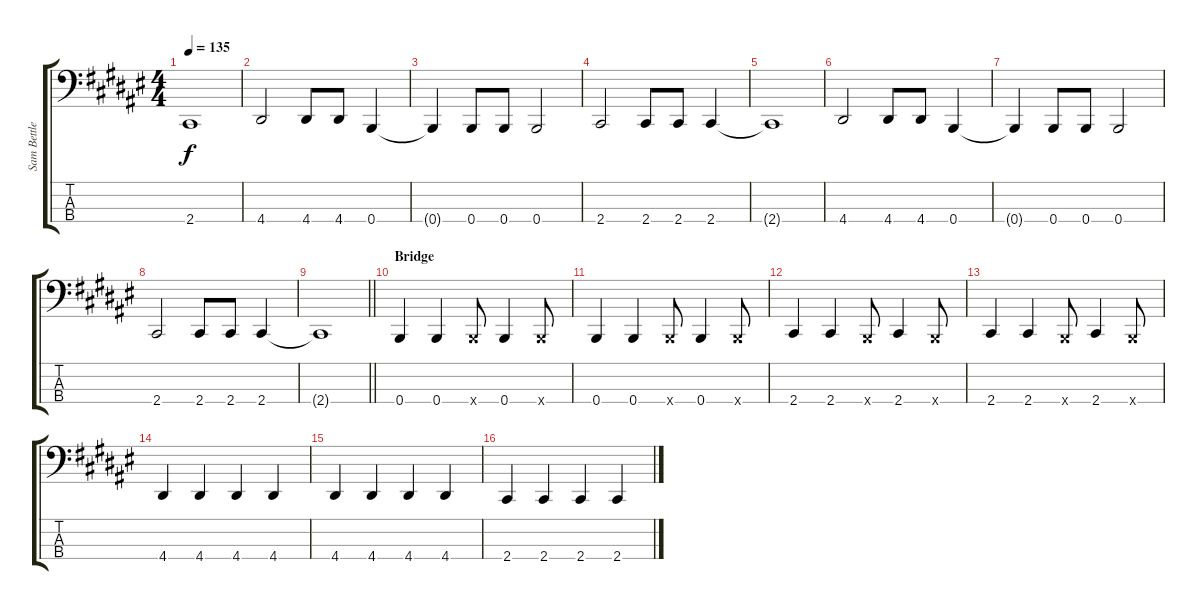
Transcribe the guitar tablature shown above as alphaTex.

\track ("Sam Bettley" "Sam Bettle") {instrument electricbasspick}
\staff {score tabs}
\tuning (E2 B1 Gb1 B0) {hide}
\ts (4 4)
\tempo 135
\clef f4
\ks d#minor
2.4{t}.1{dy f} |
4.4.2 4.4.8 4.4.8 0.4.4 |
0.4{t}.4 0.4.8 0.4.8 0.4.2 |
2.4.2 2.4.8 2.4.8 2.4.4 |
2.4{t}.1 |
4.4.2 4.4.8 4.4.8 0.4.4 |
0.4{t}.4 0.4.8 0.4.8 0.4.2 |
2.4.2 2.4.8 2.4.8 2.4.4 |
\barLineRight lightlight
2.4{t}.1 |
\section ("" "Bridge")
0.4.4 0.4.4 0.4{x}.8 0.4.4 0.4{x}.8 |
0.4.4 0.4.4 0.4{x}.8 0.4.4 0.4{x}.8 |
2.4.4 2.4.4 0.4{x}.8 2.4.4 0.4{x}.8 |
2.4.4 2.4.4 0.4{x}.8 2.4.4 0.4{x}.8 |
4.4.4 4.4.4 4.4.4 4.4.4 |
4.4.4 4.4.4 4.4.4 4.4.4 |
2.4.4 2.4.4 2.4.4 2.4.4
